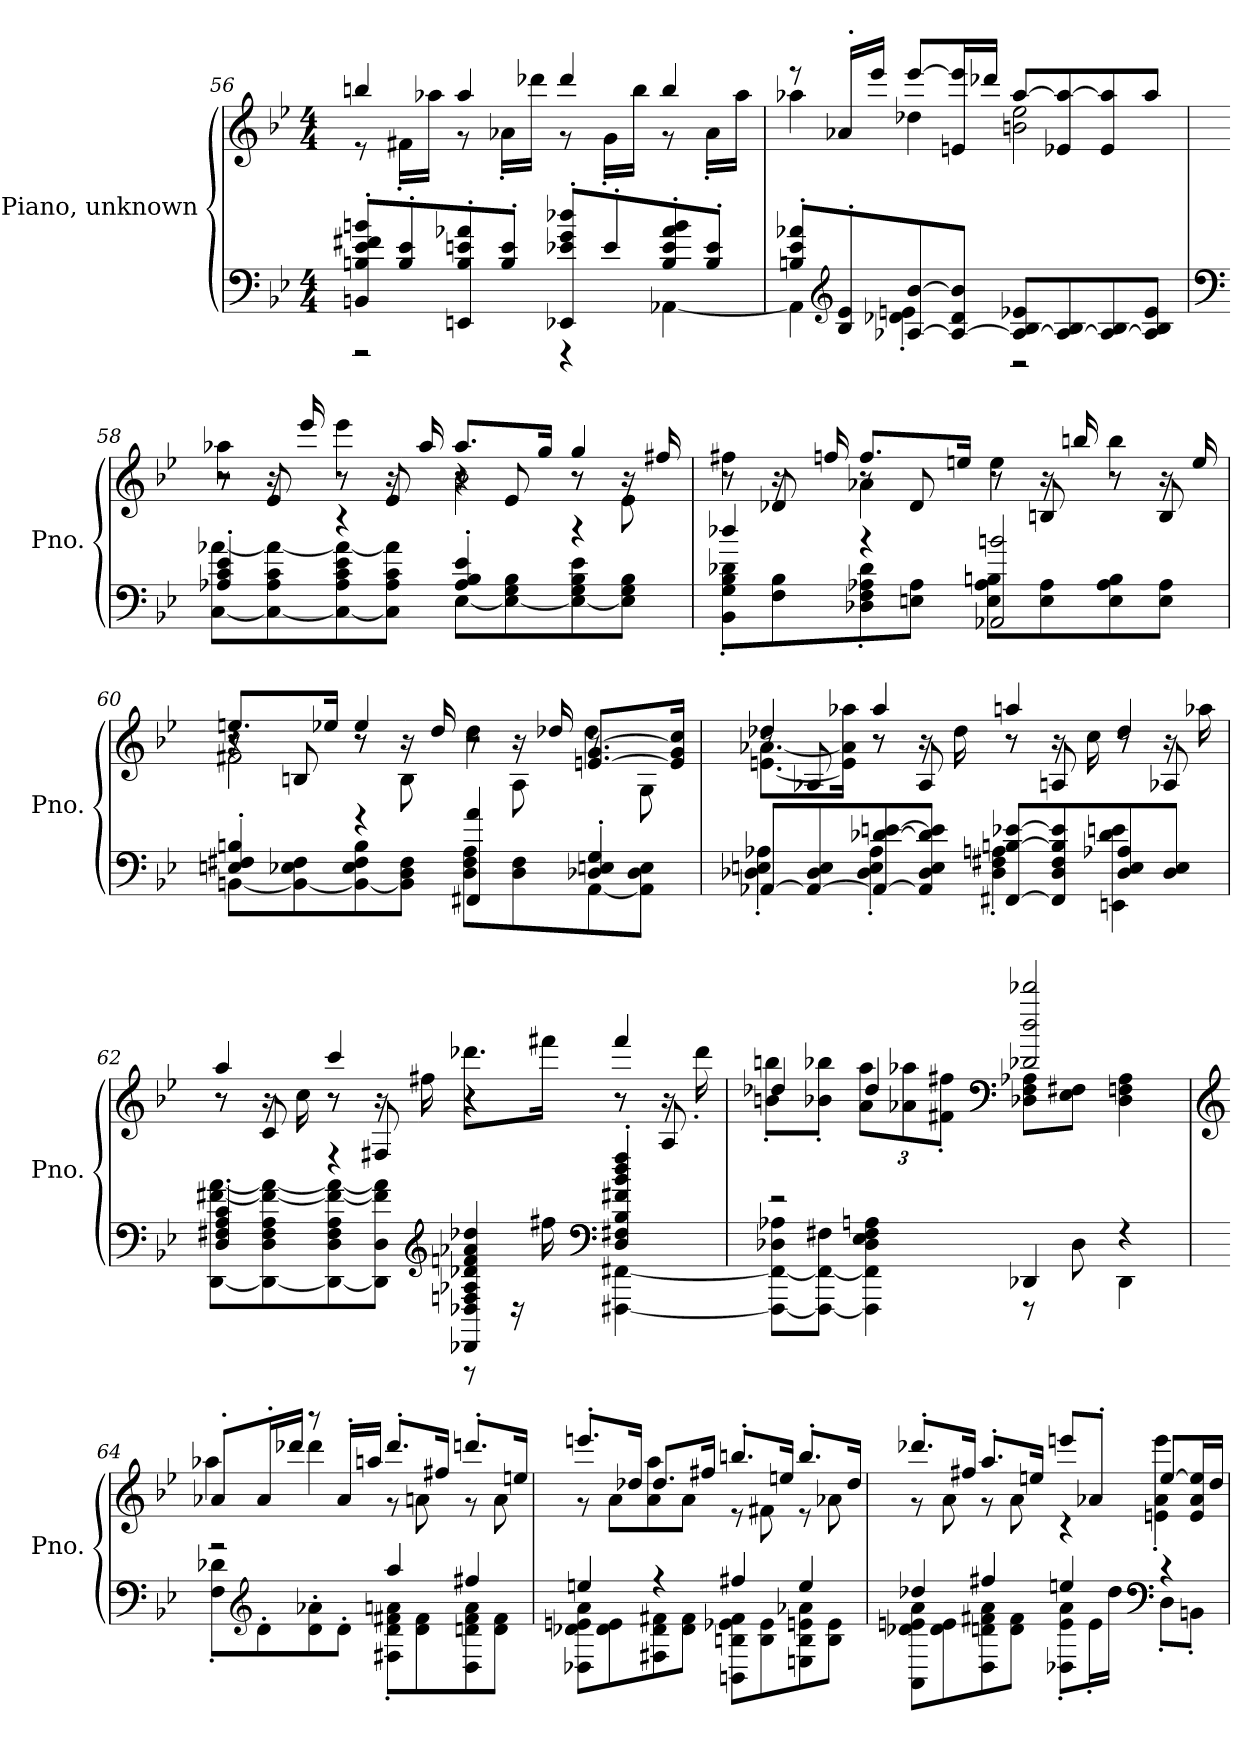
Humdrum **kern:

**kern	**kern
*part1	*part1
*staff2	*staff1
*I"Piano, unknown	*
*I'Pno.	*
*clefF4	*clefG2
*k[b-e-]	*k[b-e-]
*M4/4	*M4/4
=56	=56
*^	*^
8BBn/' 8Bn/' 8e-/' 8f#X/' 8bn/'L	2r	4bbn/	8r
8B/' 8e-/'	.	.	16f#X'\LL
.	.	.	16aa-X\JJ
8EEn/' 8B/' 8en/' 8a-X/'	.	4aa-/	8r
8B/' 8e/'J	.	.	16a-X'\LL
.	.	.	16ddd-X\JJ
8EE-X/' 8e-X/' 8g/' 8dd-X/'L	4r	4ddd-/	8r
8e-'/	.	.	16g'\LL
.	.	.	16bb\JJ
8B/' 8e-/' 8a-/' 8b/'	[4AA-X\	4bb/	8r
8B/' 8e-/'J	.	.	16a-'\LL
.	.	.	16aa-\JJ
!!LO:LB:g=z	!!
=57	=57	=57	=57
8Bn/' 8e-/' 8a-X/'L	4AA-\]	8r	4aa-X\
*clefG2	*	*	*
8B/' 8e-/'	.	16a-X'/LL	.
.	.	16eee-/JJ	.
[8A-X/ [8b-/	4d-X\' 4en\'	[8eee-/L	4dd-X\
8A-/_ 8d-/ 8b-/]J	.	16en/ 16eee-/]L	.
.	.	16ddd-X/JJ	.
8A-/_ 8B/ 8e-X/L	2r	[8aa-/L	2bn\ 2ee-\
8A-/_ 8B/	.	8e-X/ 8aa-/_	.
8A-/_ 8B/	.	8e-/ 8aa-/]	.
8A-/] 8B/ 8e-/J	.	8aa-/J	.
*	*	*v	*v
=58	=58	=58
*clefF4	*	*
*	*	*^
*	*	*	*^
*	*	*	*	*^
4A-X/' 4c/' 4e-/'	[8C\ [8a-X\L	8r	4aa-X\	8r	2r
.	8C\_ 8A-\ 8c\ 8a-\_	16r	.	8e-/	.
.	.	16eee-/	.	.	.
4r	8C\_ 8A-\ 8c\ 8e-\ 8a-\_	8r	4eee-\	8r	.
.	8C\] 8A-\ 8c\ 8a-\]J	16r	.	8e-/	.
.	.	16aa-/	.	.	.
4A-/' 4B-/' 4e-/'	[8E-\L	8.aa-/L	2b-\	8r	4r
.	8E-\_ 8G\ 8B-\	.	.	8e-/	.
.	.	16gg/Jk	.	.	.
4r	8E-\_ 8G\ 8B-\ 8e-\	8r	.	4gg/	8r
.	8E-\] 8G\ 8B-\J	16r	.	.	8e-\
.	.	16ff#X/	.	.	.
*	*	*	*	*v	*v
!!LO:LB:g=z
=59	=59	=59	=59	=59
4dd-X/	8BB-\' 8G\' 8B-\' 8d-X\'L	8r	4ff#X\	8r
.	8F\ 8B-\	16r	.	8d-X/
.	.	16ffn/	.	.
4r	8D-X\' 8F\' 8A-X\' 8d-\'	8.ff/L	4a-X\	8r
.	8En\ 8A-\J	.	.	8d-/
.	.	16een/Jk	.	.
2AA-X/ 2bn/	8E\ 8A-\ 8Bn\L	8r	4ee\	8r
.	8E\ 8A-\	16r	.	8Bn/
.	.	16bbn/	.	.
.	8E\ 8A-\ 8B\	8r	4bb\	8r
.	8E\ 8A-\J	16r	.	8B/
.	.	16ee/	.	.
=60	=60	=60	=60	=60
*	*	*	*	*^
4En/' 4F#X/' 4Bn/'	[8BBn\L	8.een/L	2f#X\	8r	4r
.	8BB\_ 8E-X\ 8F#\	.	.	8Bn/	.
.	.	16ee-X/Jk	.	.	.
4r	8BB\_ 8E-\ 8F#\ 8B\	8r	.	4ee-/	8r
.	8BB\] 8D\ 8F#\J	16r	.	.	8B\
.	.	16dd/	.	.	.
4FF#X/ 4a/	8D\ 8F#\ 8A\L	8r	4dd\	2r	8r
.	8D\ 8F#\	16r	.	.	8A\
.	.	16dd-X/	.	.	.
4D-X/' 4En/' 4G/'	[8AA\	[8.en/ [8.g/L	4dd-\	.	8r
.	8AA\] 8D-\ 8E\J	.	.	.	8G\
.	.	16e/] 16g/] 16cc/Jk	.	.	.
*	*	*	*	*v	*v
!!LO:LB:g=z
=61	=61	=61	=61	=61
[8AA-X/L	4D-X\' 4En\' 4A-X\'	4dd-X/	[8.en\ [8.a-X\L	8r
8AA-/_ 8D-/ 8E/	.	.	.	8A-X/
.	.	.	16e\] 16a-\] 16aa-X\Jk	.
8AA-/_ [8d-X/ [8en/	4D-\' 4E\' 4A-\'	4aa-/	8r	8r
8AA-/] 8D-/ 8E/ 8d-/] 8e/]J	.	.	16r	8A-/
.	.	.	16dd-\	.
[8FF#X/ [8Bn/ [8e-X/L	4D-\' 4F#X\' 4An\'	4aan/	8r	8r
8FF#/] 8D-/ 8F#/ 8B/] 8e-/]	.	.	16r	8An/
.	.	.	16cc\	.
8D-/ 8E/ 8A-X/	4EEn\ 4d-\ 4en\	4dd-/	8r	8r
8D-/ 8E/J	.	.	16r	8A-X/
.	.	.	16aa-X\	.
!!LO:LB:g=z	!!	!!
=62	=62	=62	=62	=62
4D/' 4F#X/' 4A/' 4c/'	[8DD\ [8f#X\ [8a\L	4aa/	8r	8r
.	8DD\_ 8D\ 8F#\ 8A\ 8f#\_ 8a\_	.	16r	8c/
.	.	.	16cc\	.
4r	8DD\_ 8D\ 8F#\ 8A\ 8f#\_ 8a\_	4ccc/	8r	8r
.	8DD\] 8D\ 8f#\] 8a\]J	.	16r	8F#X/
.	.	.	16ff#X\	.
*clefG2	*	*	*	*
4DD-X/ 4D-X/ 4Fn/ 4A-X/ 4d-X/ 4fn/ 4a-X/ 4dd-X/	8r	4r	8.ddd-X\L	4r
.	16r	.	.	.
.	16ff#X\	.	16fff#X\Jk	.
*clefF4	*	*	*	*
4D-/' 4F#X/' 4B-/' 4f#X/' 4b-/' 4dd-/' 4ff#/'	[4FFF#X\ [4FF#X\	4fff#/	8r	8r
.	.	.	16r	8A/
.	.	.	16ddd-'\	.
*	*	*	*v	*v
=63	=63	=63	=63
2r	8FFF#\_ 8FF#\_ 8D-X\ 8A-X\L	4dd-X/	8bn\' 8bbn\'L
.	8FFF#\_ 8FF#\_ 8F#X\J	.	8b-X\' 8bb-X\'J
*	*	*	*Xbrackettup
.	4FFF#\] 4FF#\] 4D-\ 4E-\ 4F#\ 4An\	4dd-/	12a\ 12aa\L
.	.	.	12a-X\ 12aa-X\
.	.	.	12f#X\' 12ff#X\'J
*	*	*clefF4	*
4DD-X/	8r	2d-X/ 2dd-/ 2ddd-X/	8D-X\ 8F\ 8A-X\L
.	8D-\	.	8E-\ 8F#X\J
4r	4DD-\	.	4D-\ 4Fn\ 4A-\
!!LO:LB:g=z	!!
=64	=64	=64	=64
*	*	*clefG2	*
2r	8F\' 8d-X\'L	8a-X'/L	4aa-X\
*clefG2	*	*	*
.	8d-'\	16a-'/L	.
.	.	16ddd-X/JJ	.
.	8d-\' 8a-X\'	8r	4ddd-\
.	8d-'\J	16a-'/LL	.
.	.	16aan/JJ	.
4aa/	8F#X\' 8d-\' 8f#X\' 8an\'L	8.ddd-'/L	8r
.	8d-\ 8f#\	.	8an\
.	.	16ff#X/Jk	.
4ff#X/	8D\ 8dn\ 8f#\ 8a\	8.dddn'/L	8r
.	8d\ 8f#\J	.	8a\
.	.	16een/Jk	.
=65	=65	=65	=65
4een/	8D-X\ 8d-X\ 8en\ 8a\L	8.eeen'/L	8r
.	8d-\ 8e\	.	8a\L
.	.	16dd-X/Jk	.
4r	8F#X\ 8d-\ 8f#X\	8.dd-/L	8a\ 8aa\
.	8d-\ 8f#\J	.	8a\J
.	.	16ff#X/Jk	.
4ff#X/	8BBn\ 8Bn\ 8e-X\ 8f#\L	8.bbn'/L	8r
.	8B\ 8e-\	.	8f#X\
.	.	16een/Jk	.
4ee/	8En\ 8B\ 8en\ 8a-X\	8.bb'/L	8r
.	8B\ 8e\J	.	8a-X\
.	.	16dd-/Jk	.
!!LO:PB:g=z	!!
=66	=66	=66	=66
4dd-X/	8AA\ 8d-X\ 8en\ 8a\L	8.ddd-X'/L	8r
.	8d-\ 8e\	.	8a\
.	.	16ff#X/Jk	.
4ff#X/	8D\ 8dn\ 8f#X\ 8a\	8.aa'/L	8r
.	8d\ 8f#\J	.	8a\
.	.	16een/Jk	.
4een/	8D-X\' 8e\' 8a\'L	8eeen/L	4r
.	16e'\L	8a-X'/J	.
.	16dd-\JJ	.	.
*clefF4	*	*	*
4r	8D-'\L	[8ee/L	4en\' 4a-\' 4eee\'
.	8BBn'\J	16e/ 16a-/ 16ee/]L	.
.	.	16dd/JJ	.
*v	*v	*	*
*	*v	*v
=	=
*-	*-
